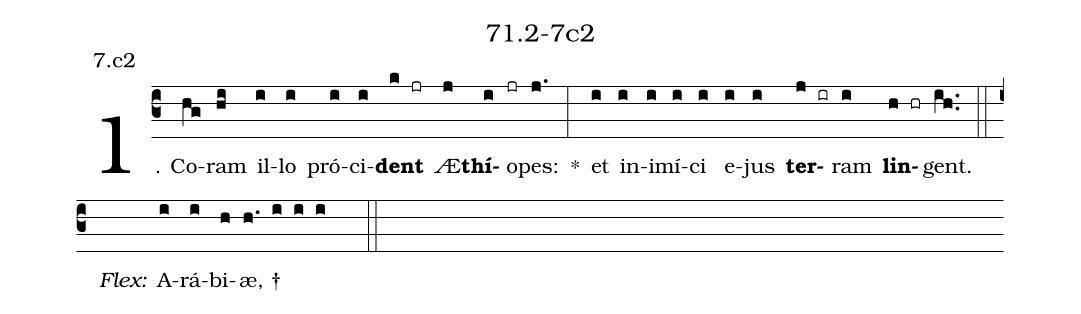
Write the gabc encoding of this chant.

name: 71.2-7c2;
annotation: 7.c2;
%%
(c3)1. Co(hg)ram(hi) il(i)lo(i) pró(i)ci(i)<b>dent</b>(k jr) Æ(j)<b>thí</b>(i)o(jr)pes:(j.) *(:) et(i) in(i)i(i)mí(i)ci(i) e(i)jus(i) <b>ter</b>(j ir)ram(i) <b>lin</b>(h hr)gent.(ih..) (::)
<i>Flex:</i>()  A(i)rá(i)bi(h)æ, †(h. i i i  ::)

%E(i) u(i) o(j) u(i) a(h) e.(ih..) (::)
